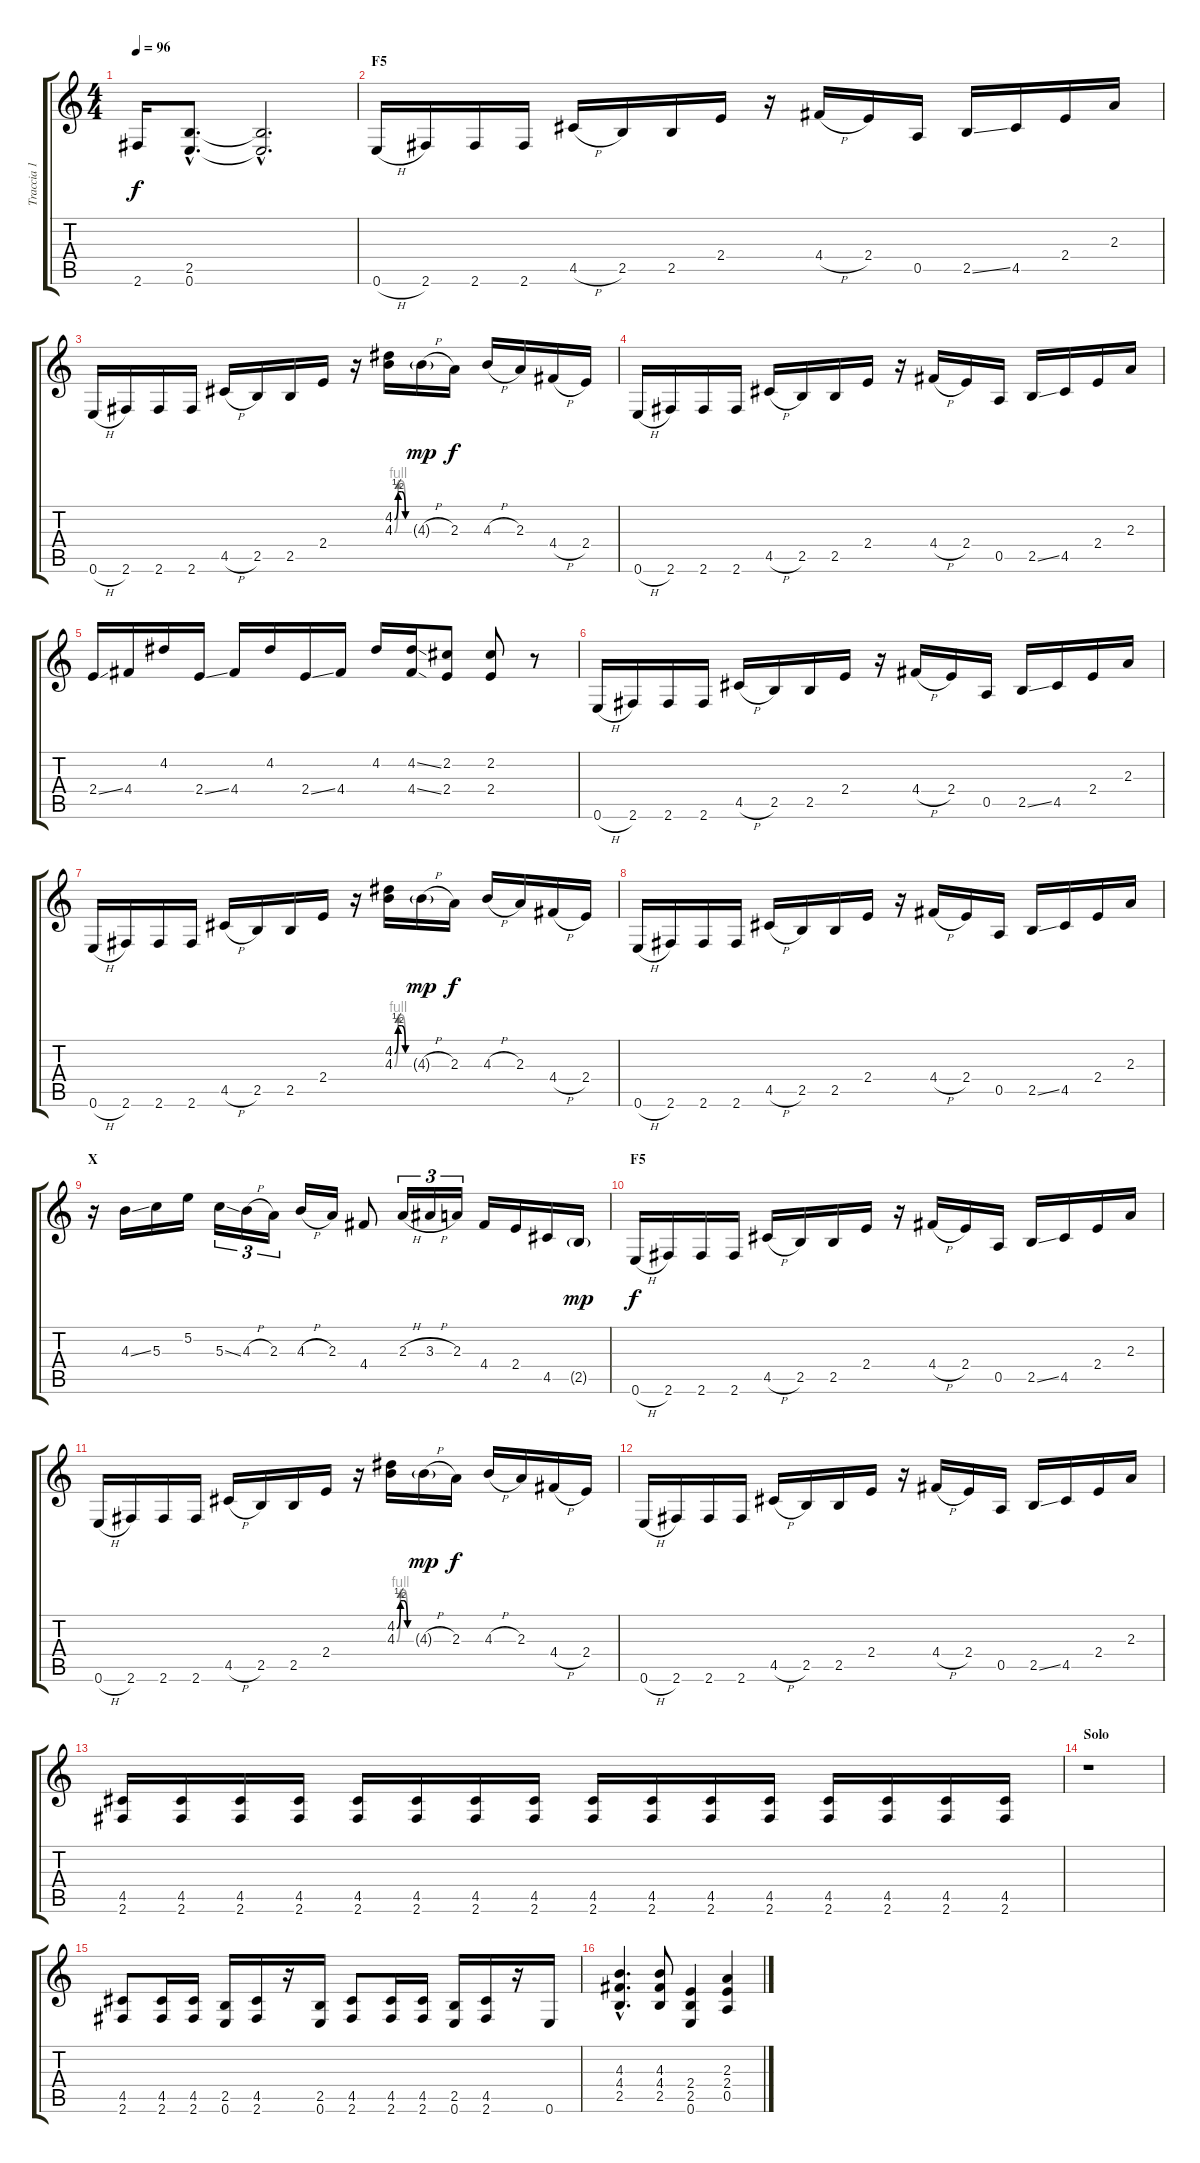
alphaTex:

\track ("Traccia 1" "Traccia 1") {instrument overdrivenguitar}
\staff {score tabs}
\tuning (E4 B3 G3 D3 A2 E2) {hide}
\ts (4 4)
\tempo 96
\clef g2
\ks c
2.6.16{dy f} (2.5{hac} 0.6{hac}).8{d} (2.5{hac t} 0.6{hac t}).2{d} |
\section ("" "F5")
0.6{h}.16{volume 16 instrument electricguitarclean} 2.6.16 2.6.16 2.6.16 4.5{h}.16 2.5.16 2.5.16 2.4.16 r.16 4.4{h}.16 2.4.16 0.5.16 2.5{ss}.16 4.5.16 2.4.16 2.3.16 |
0.6{h}.16 2.6.16 2.6.16 2.6.16 4.5{h}.16 2.5.16 2.5.16 2.4.16 r.16 (4.2{be (custom 0 0 15 2 30 2 45 0 60 0)} 4.3{be (custom 0 0 15 4 30 4 45 0 60 0)}).16 4.3{h g}.16{dy mp} 2.3.16{dy f} 4.3{h}.16 2.3.16 4.4{h}.16 2.4.16 |
0.6{h}.16 2.6.16 2.6.16 2.6.16 4.5{h}.16 2.5.16 2.5.16 2.4.16 r.16 4.4{h}.16 2.4.16 0.5.16 2.5{ss}.16 4.5.16 2.4.16 2.3.16 |
2.4{ss}.16 4.4.16 4.2.16 2.4{ss}.16 4.4.16 4.2.16 2.4{ss}.16 4.4.16 4.2.16 (4.2{ss} 4.4{ss}).16 (2.2 2.4).8 (2.2 2.4).8 r.8 |
0.6{h}.16{volume 16 instrument electricguitarclean} 2.6.16 2.6.16 2.6.16 4.5{h}.16 2.5.16 2.5.16 2.4.16 r.16 4.4{h}.16 2.4.16 0.5.16 2.5{ss}.16 4.5.16 2.4.16 2.3.16 |
0.6{h}.16 2.6.16 2.6.16 2.6.16 4.5{h}.16 2.5.16 2.5.16 2.4.16 r.16 (4.2{be (custom 0 0 15 2 30 2 45 0 60 0)} 4.3{be (custom 0 0 15 4 30 4 45 0 60 0)}).16 4.3{h g}.16{dy mp} 2.3.16{dy f} 4.3{h}.16 2.3.16 4.4{h}.16 2.4.16 |
0.6{h}.16 2.6.16 2.6.16 2.6.16 4.5{h}.16 2.5.16 2.5.16 2.4.16 r.16 4.4{h}.16 2.4.16 0.5.16 2.5{ss}.16 4.5.16 2.4.16 2.3.16 |
\section ("" "X")
r.16 4.3{ss}.16 5.3.16 5.2.16 5.3{ss}.16{tu (3 2)} 4.3{h}.16{tu (3 2)} 2.3.16{tu (3 2)} 4.3{h}.16 2.3.16 4.4.8 2.3{h}.16{tu (3 2)} 3.3{h}.16{tu (3 2)} 2.3.16{tu (3 2)} 4.4.16 2.4.16 4.5.16 2.5{g}.16{dy mp} |
\section ("" "F5")
0.6{h}.16{dy f volume 16 instrument electricguitarclean} 2.6.16 2.6.16 2.6.16 4.5{h}.16 2.5.16 2.5.16 2.4.16 r.16 4.4{h}.16 2.4.16 0.5.16 2.5{ss}.16 4.5.16 2.4.16 2.3.16 |
0.6{h}.16 2.6.16 2.6.16 2.6.16 4.5{h}.16 2.5.16 2.5.16 2.4.16 r.16 (4.2{be (custom 0 0 15 2 30 2 45 0 60 0)} 4.3{be (custom 0 0 15 4 30 4 45 0 60 0)}).16 4.3{h g}.16{dy mp} 2.3.16{dy f} 4.3{h}.16 2.3.16 4.4{h}.16 2.4.16 |
0.6{h}.16 2.6.16 2.6.16 2.6.16 4.5{h}.16 2.5.16 2.5.16 2.4.16 r.16 4.4{h}.16 2.4.16 0.5.16 2.5{ss}.16 4.5.16 2.4.16 2.3.16 |
(4.5 2.6).16{volume 11 instrument overdrivenguitar} (4.5 2.6).16 (4.5 2.6).16 (4.5 2.6).16 (4.5 2.6).16 (4.5 2.6).16 (4.5 2.6).16 (4.5 2.6).16 (4.5 2.6).16 (4.5 2.6).16 (4.5 2.6).16 (4.5 2.6).16 (4.5 2.6).16 (4.5 2.6).16 (4.5 2.6).16 (4.5 2.6).16 |
\section ("" "Solo")
r.1 |
(4.5 2.6).8 (4.5 2.6).16 (4.5 2.6).16 (2.5 0.6).16 (4.5 2.6).16 r.16 (2.5 0.6).16 (4.5 2.6).8 (4.5 2.6).16 (4.5 2.6).16 (2.5 0.6).16 (4.5 2.6).16 r.16 0.6.16 |
(4.3{hac} 4.4{hac} 2.5{hac}).4{d} (4.3 4.4 2.5).8 (2.4 2.5 0.6).4 (2.3 2.4 0.5).4
